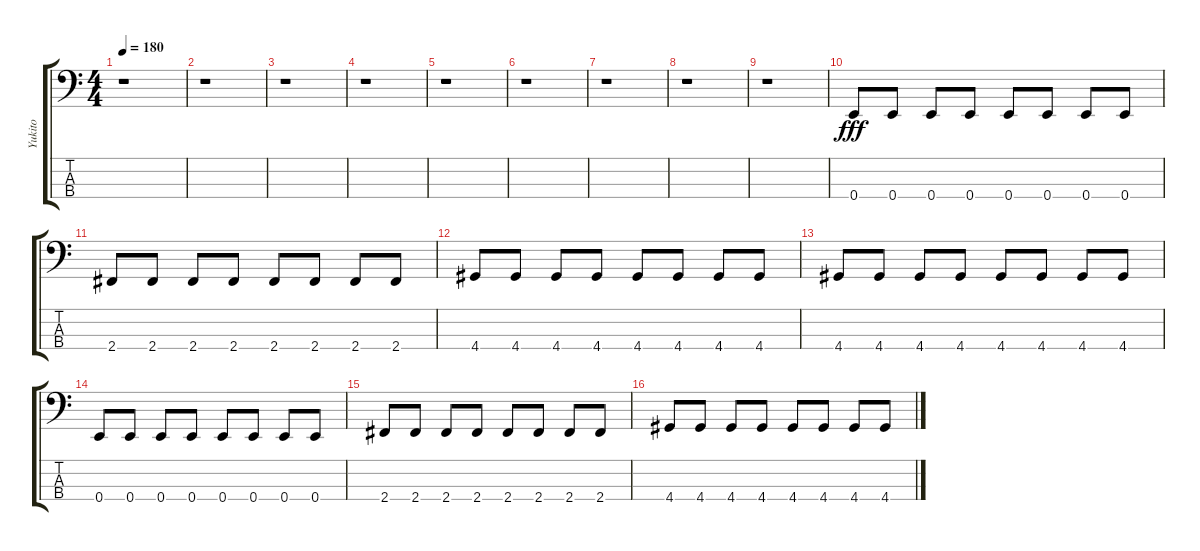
\track ("Yukito" "Yukito") {instrument electricbasspick}
\staff {score tabs}
\tuning (G2 D2 A1 E1) {hide}
\ts (4 4)
\tempo 180
\clef f4
\ks c
r.1{dy f} |
r.1 |
r.1 |
r.1 |
r.1 |
r.1 |
r.1 |
r.1 |
r.1 |
0.4.8{dy fff} 0.4.8 0.4.8 0.4.8 0.4.8 0.4.8 0.4.8 0.4.8 |
2.4.8 2.4.8 2.4.8 2.4.8 2.4.8 2.4.8 2.4.8 2.4.8 |
4.4.8 4.4.8 4.4.8 4.4.8 4.4.8 4.4.8 4.4.8 4.4.8 |
4.4.8 4.4.8 4.4.8 4.4.8 4.4.8 4.4.8 4.4.8 4.4.8 |
0.4.8 0.4.8 0.4.8 0.4.8 0.4.8 0.4.8 0.4.8 0.4.8 |
2.4.8 2.4.8 2.4.8 2.4.8 2.4.8 2.4.8 2.4.8 2.4.8 |
4.4.8 4.4.8 4.4.8 4.4.8 4.4.8 4.4.8 4.4.8 4.4.8
